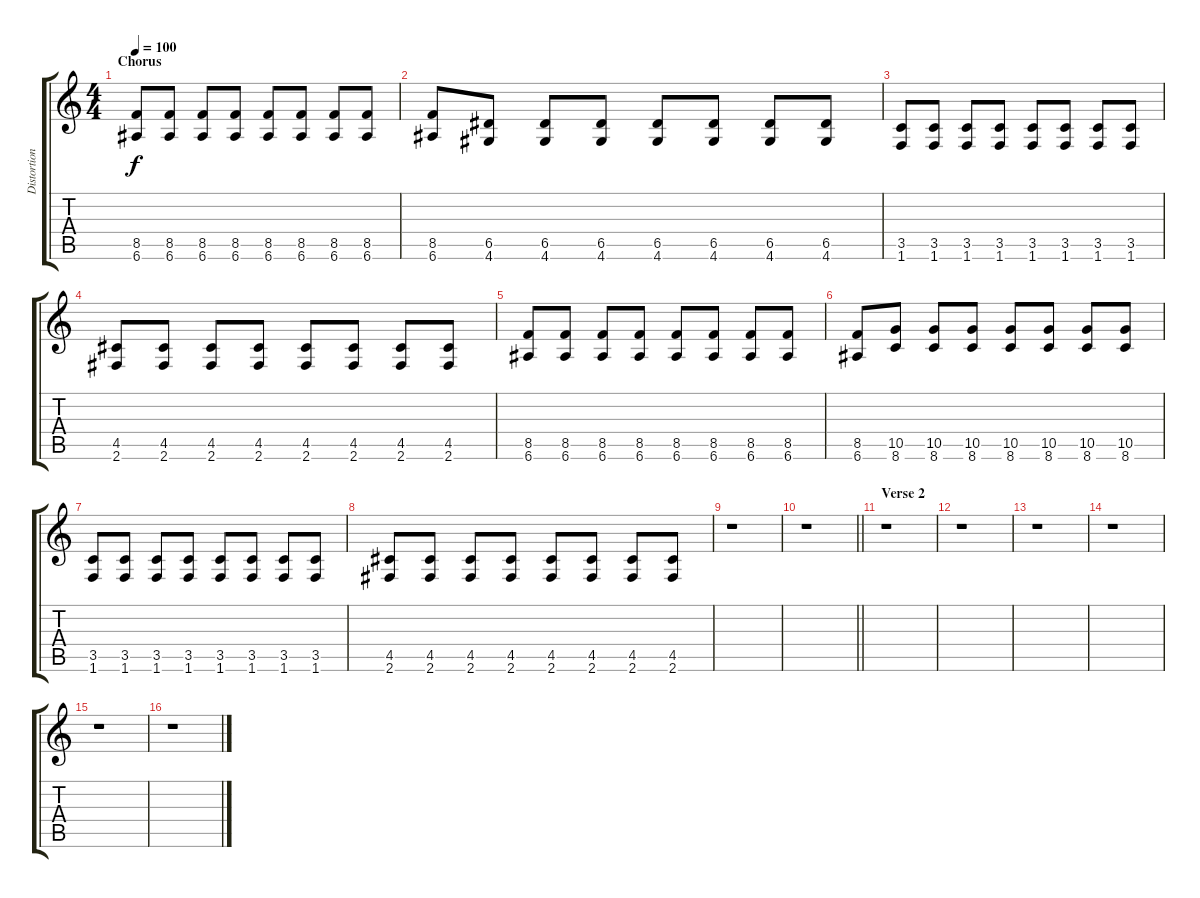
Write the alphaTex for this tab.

\track ("Distortion Guitar" "Distortion") {instrument distortionguitar}
\staff {score tabs}
\tuning (E4 B3 G3 D3 A2 E2) {hide}
\ts (4 4)
\section ("" "Chorus")
\tempo 100
\clef g2
\ks c
(8.5 6.6).8{dy f} (8.5 6.6).8 (8.5 6.6).8 (8.5 6.6).8 (8.5 6.6).8 (8.5 6.6).8 (8.5 6.6).8 (8.5 6.6).8 |
(8.5 6.6).8 (6.5 4.6).8 (6.5 4.6).8 (6.5 4.6).8 (6.5 4.6).8 (6.5 4.6).8 (6.5 4.6).8 (6.5 4.6).8 |
(3.5 1.6).8 (3.5 1.6).8 (3.5 1.6).8 (3.5 1.6).8 (3.5 1.6).8 (3.5 1.6).8 (3.5 1.6).8 (3.5 1.6).8 |
(4.5 2.6).8 (4.5 2.6).8 (4.5 2.6).8 (4.5 2.6).8 (4.5 2.6).8 (4.5 2.6).8 (4.5 2.6).8 (4.5 2.6).8 |
(8.5 6.6).8 (8.5 6.6).8 (8.5 6.6).8 (8.5 6.6).8 (8.5 6.6).8 (8.5 6.6).8 (8.5 6.6).8 (8.5 6.6).8 |
(8.5 6.6).8 (10.5 8.6).8 (10.5 8.6).8 (10.5 8.6).8 (10.5 8.6).8 (10.5 8.6).8 (10.5 8.6).8 (10.5 8.6).8 |
(3.5 1.6).8 (3.5 1.6).8 (3.5 1.6).8 (3.5 1.6).8 (3.5 1.6).8 (3.5 1.6).8 (3.5 1.6).8 (3.5 1.6).8 |
(4.5 2.6).8 (4.5 2.6).8 (4.5 2.6).8 (4.5 2.6).8 (4.5 2.6).8 (4.5 2.6).8 (4.5 2.6).8 (4.5 2.6).8 |
r.1 |
\barLineRight lightlight
r.1 |
\section ("" "Verse 2")
r.1 |
r.1 |
r.1 |
r.1 |
r.1 |
r.1
